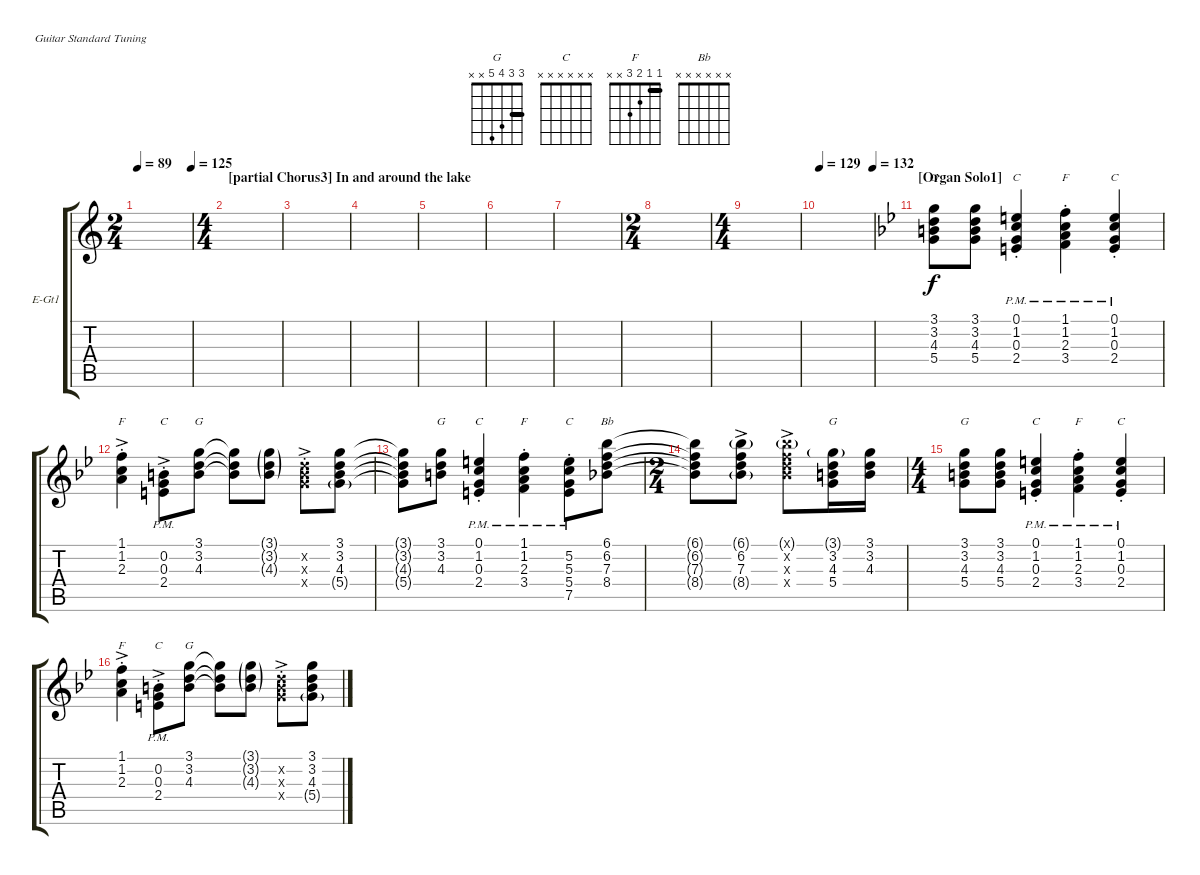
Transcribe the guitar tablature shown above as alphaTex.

\bracketExtendMode groupsimilarinstruments
\firstSystemTrackNameOrientation horizontal
\otherSystemsTrackNameOrientation horizontal
\track ("Electric Guitar 1" "E-Gt1") {instrument overdrivenguitar}
\staff {score tabs}
\tuning (E4 B3 G3 D3 A2 E2)
\chord ("G" x x x x x x)
\chord ("C" 0 1 0 2 x x)
\chord ("F" x x x x x x)
\chord ("F" 1 1 2 x x x) {barre 1}
\chord ("C" x x x x x x)
\chord ("G" 3 3 4 x x x) {barre 3}
\chord ("F" 1 1 2 3 x x) {barre 1}
\chord ("Bb" x x x x x x)
\chord ("G" 3 3 4 5 x x) {barre 3}
\ts (2 4)
\tempo 89
\tempo (125 1)
\clef g2
\ks aminor
|
\ts (4 4)
\section ("" "[partial Chorus3] In and around the lake")
|
|
|
|
|
|
\ts (2 4)
|
\ts (4 4)
|
\tempo 129
\tempo (132 0.99375)
|
\section ("" "[Organ Solo1]")
\ks gminor
(3.1 3.2 4.3 5.4).8{ch "G"} (3.1 3.2 4.3 5.4).8 (0.1{st} 1.2{st} 0.3{pm st} 2.4{pm st}).4{ch "C"} (1.1{st} 1.2{st} 2.3{st} 3.4{pm st}).4{ch "F"} (0.1{st} 1.2{st} 0.3{pm st} 2.4{pm st}).4{ch "C"} |
(1.1{ac st} 1.2{st} 2.3{st}).4{ch "F"} (0.3{pm st} 2.4{pm st} 0.2{ac pm}).8{ch "C"} (3.2 4.3 3.1).8{ch "G"} (3.2{t} 4.3{t} 3.1{t}).8 (3.2{g} 4.3{g} 3.1{g}).8 (3.2{ac st x} 4.3{ac st x} 5.4{st x}).8 (3.1 3.2 4.3 5.4{g}).8 |
(3.1{t} 3.2{t} 4.3{t} 5.4{t}).8 (3.1 3.2 4.3).8{ch "G"} (0.1{st} 1.2{st} 0.3{pm st} 2.4{pm st}).4{ch "C"} (1.1{st} 1.2{st} 2.3{st} 3.4{pm st}).4{ch "F"} (5.2{st} 5.3{st} 5.4{pm st} 7.5{pm st}).8{ch "C"} (6.1 6.2 7.3 8.4).8{ch "Bb"} |
\ts (2 4)
(6.1{t} 6.2{t} 7.3{t} 8.4{t}).8 (6.2{ac} 7.3 8.4{g} 6.1{g}).8 (6.2{ac x} 7.3{ac x} 6.1{g x} 8.4{x}).8 (3.1{g} 3.2 4.3 5.4).16{ch "G"} (3.1 3.2 4.3).16 |
\ts (4 4)
(3.1 3.2 4.3 5.4).8{ch "G"} (3.1 3.2 4.3 5.4).8 (0.1{st} 1.2{st} 0.3{pm st} 2.4{pm st}).4{ch "C"} (1.1{st} 1.2{st} 2.3{st} 3.4{pm st}).4{ch "F"} (0.1{st} 1.2{st} 0.3{pm st} 2.4{pm st}).4{ch "C"} |
(1.1{ac st} 1.2{st} 2.3{st}).4{ch "F"} (0.3{pm st} 2.4{pm st} 0.2{ac pm}).8{ch "C"} (3.2 4.3 3.1).8{ch "G"} (3.2{t} 4.3{t} 3.1{t}).8 (3.2{g} 4.3{g} 3.1{g}).8 (3.2{ac st x} 4.3{ac st x} 5.4{st x}).8 (3.1 3.2 4.3 5.4{g}).8
